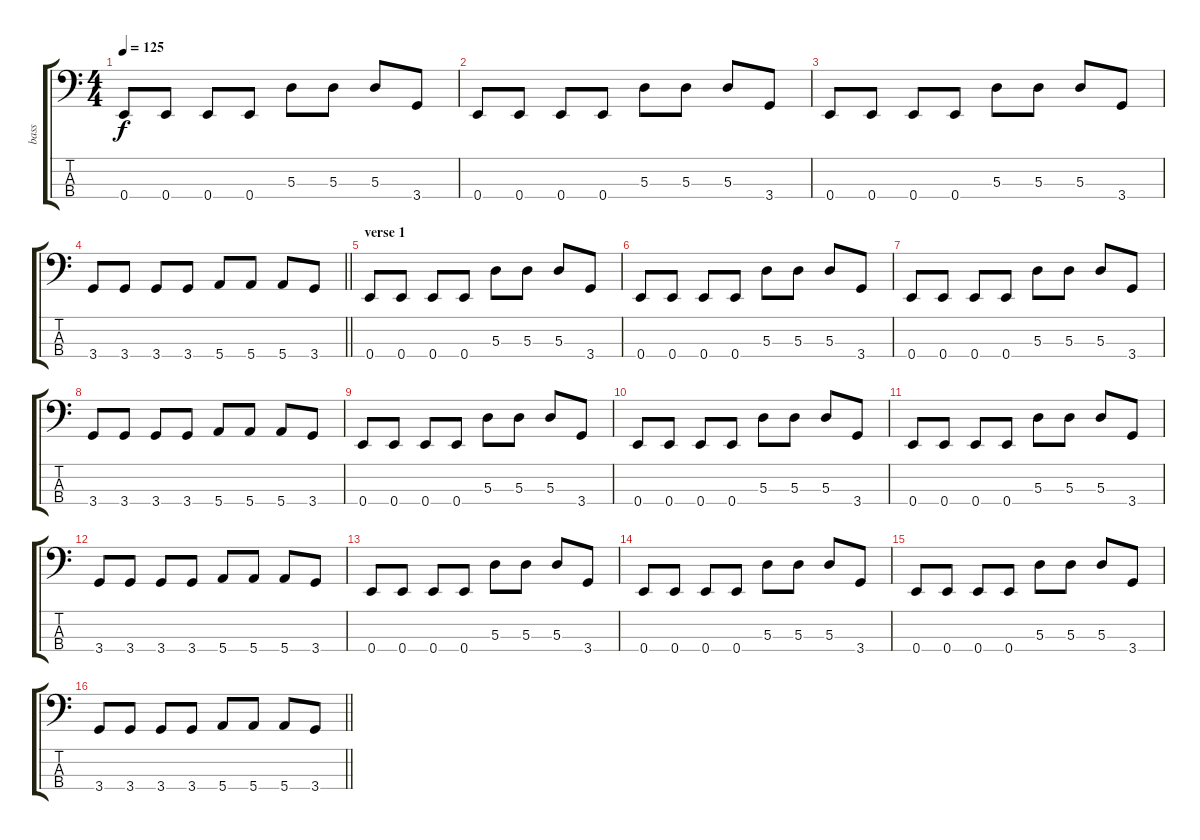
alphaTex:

\track ("bass" "bass") {instrument electricbassfinger}
\staff {score tabs}
\tuning (G2 D2 A1 E1) {hide}
\ts (4 4)
\tempo 125
\clef f4
\ks c
0.4.8{dy f} 0.4.8 0.4.8 0.4.8 5.3.8 5.3.8 5.3.8 3.4.8 |
0.4.8 0.4.8 0.4.8 0.4.8 5.3.8 5.3.8 5.3.8 3.4.8 |
0.4.8 0.4.8 0.4.8 0.4.8 5.3.8 5.3.8 5.3.8 3.4.8 |
\barLineRight lightlight
3.4.8 3.4.8 3.4.8 3.4.8 5.4.8 5.4.8 5.4.8 3.4.8 |
\section ("" "verse 1")
0.4.8 0.4.8 0.4.8 0.4.8 5.3.8 5.3.8 5.3.8 3.4.8 |
0.4.8 0.4.8 0.4.8 0.4.8 5.3.8 5.3.8 5.3.8 3.4.8 |
0.4.8 0.4.8 0.4.8 0.4.8 5.3.8 5.3.8 5.3.8 3.4.8 |
3.4.8 3.4.8 3.4.8 3.4.8 5.4.8 5.4.8 5.4.8 3.4.8 |
0.4.8 0.4.8 0.4.8 0.4.8 5.3.8 5.3.8 5.3.8 3.4.8 |
0.4.8 0.4.8 0.4.8 0.4.8 5.3.8 5.3.8 5.3.8 3.4.8 |
0.4.8 0.4.8 0.4.8 0.4.8 5.3.8 5.3.8 5.3.8 3.4.8 |
3.4.8 3.4.8 3.4.8 3.4.8 5.4.8 5.4.8 5.4.8 3.4.8 |
0.4.8 0.4.8 0.4.8 0.4.8 5.3.8 5.3.8 5.3.8 3.4.8 |
0.4.8 0.4.8 0.4.8 0.4.8 5.3.8 5.3.8 5.3.8 3.4.8 |
0.4.8 0.4.8 0.4.8 0.4.8 5.3.8 5.3.8 5.3.8 3.4.8 |
\barLineRight lightlight
3.4.8 3.4.8 3.4.8 3.4.8 5.4.8 5.4.8 5.4.8 3.4.8
